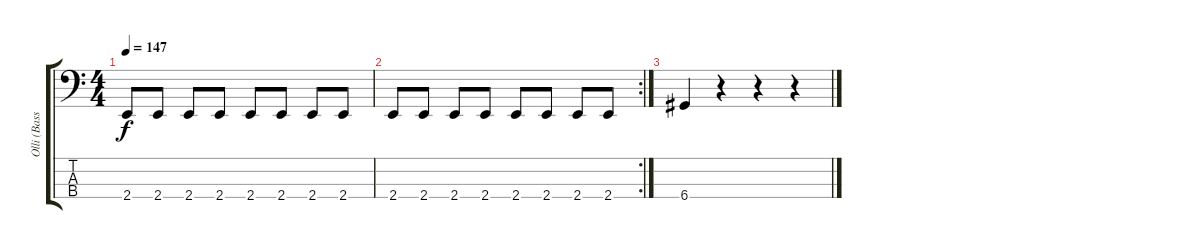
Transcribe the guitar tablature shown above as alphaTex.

\track ("Olli (Bass)" "Olli (Bass") {instrument electricbassfinger}
\staff {score tabs}
\tuning (G2 D2 A1 D1) {hide}
\ts (4 4)
\tempo 147
\clef f4
\ks c
2.4.8{dy f} 2.4.8 2.4.8 2.4.8 2.4.8 2.4.8 2.4.8 2.4.8 |
\rc 2
2.4.8 2.4.8 2.4.8 2.4.8 2.4.8 2.4.8 2.4.8 2.4.8 |
6.4.4 r.4 r.4 r.4
